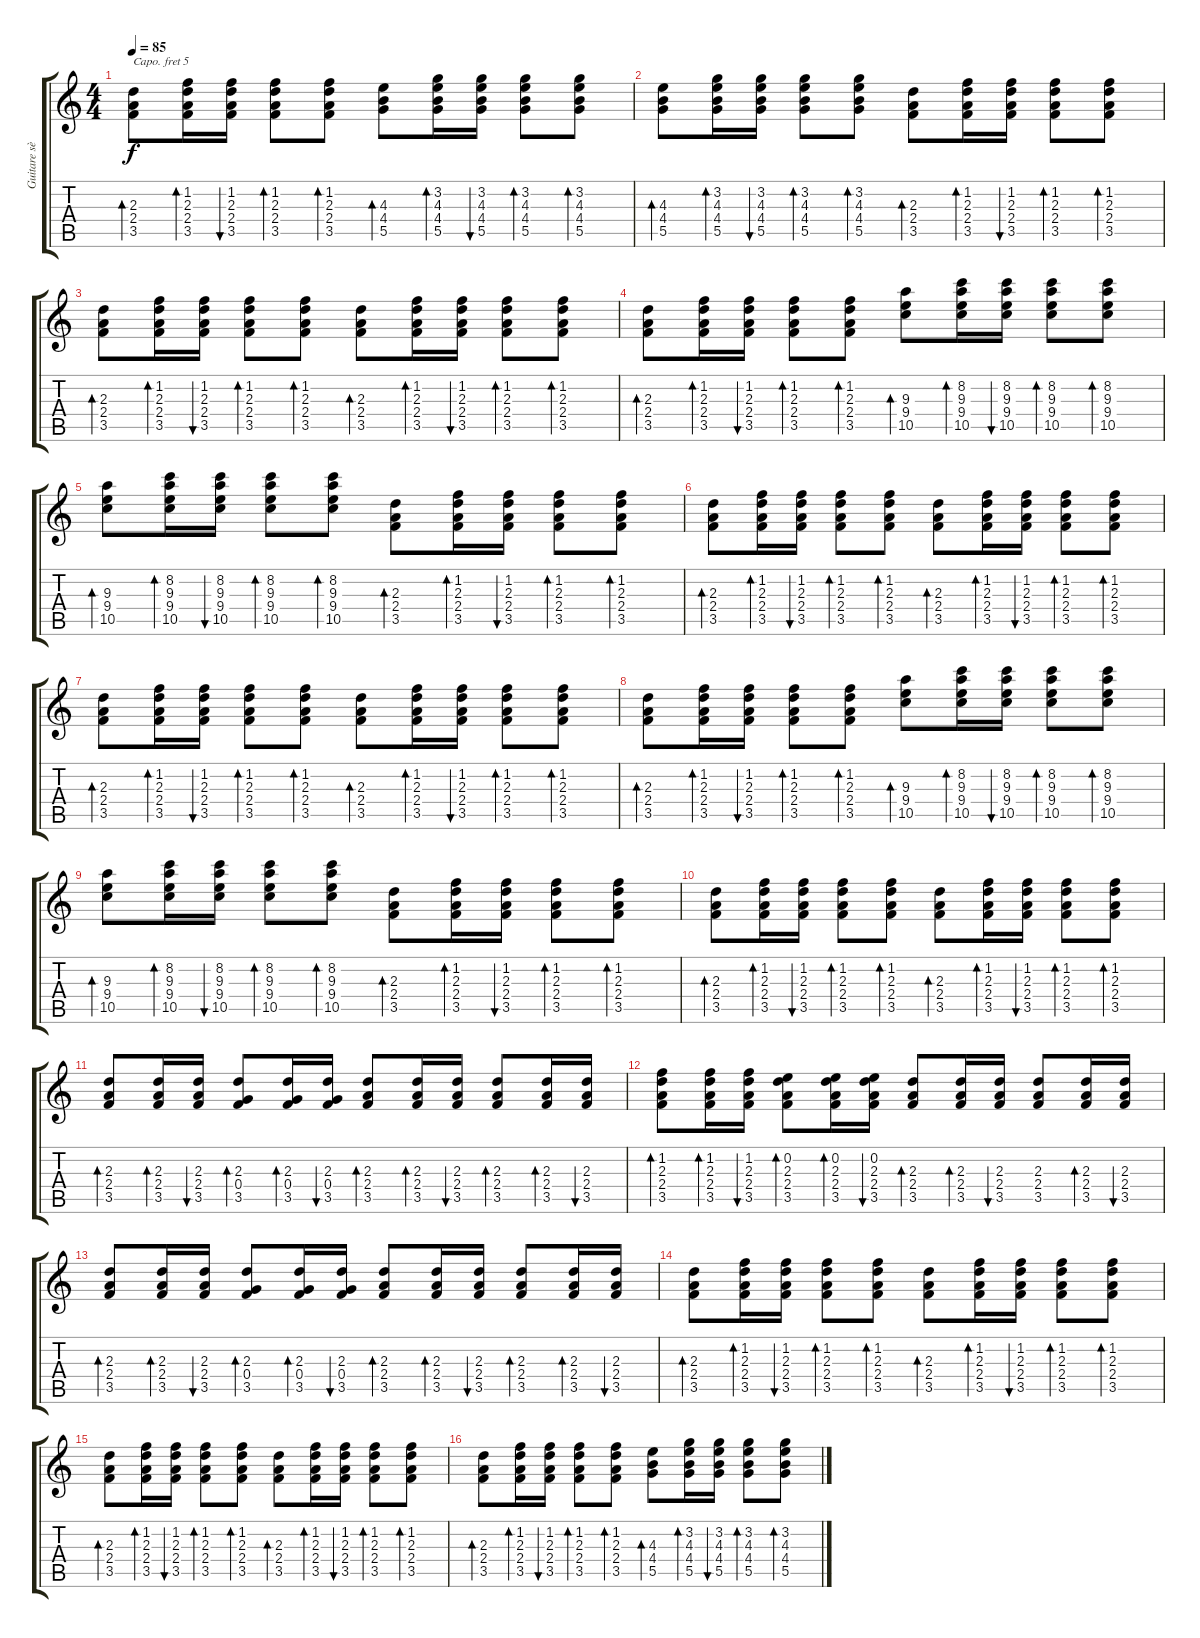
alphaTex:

\track ("Guitare sèche" "Guitare sè") {instrument acousticguitarsteel}
\staff {score tabs}
\capo 5
\tuning (E4 B3 G3 D3 A2 E2) {hide}
\ts (4 4)
\tempo 85
\clef g2
\ks c
(2.3 2.4 3.5).8{bd 240 dy f} (1.2 2.3 2.4 3.5).16{bd 120} (1.2 2.3 2.4 3.5).16{bu 120} (1.2 2.3 2.4 3.5).8{bd 240} (1.2 2.3 2.4 3.5).8{bd 240} (4.3 4.4 5.5).8{bd 240} (3.2 4.3 4.4 5.5).16{bd 120} (3.2 4.3 4.4 5.5).16{bu 120} (3.2 4.3 4.4 5.5).8{bd 240} (3.2 4.3 4.4 5.5).8{bd 240} |
(4.3 4.4 5.5).8{bd 240} (3.2 4.3 4.4 5.5).16{bd 120} (3.2 4.3 4.4 5.5).16{bu 120} (3.2 4.3 4.4 5.5).8{bd 240} (3.2 4.3 4.4 5.5).8{bd 240} (2.3 2.4 3.5).8{bd 240} (1.2 2.3 2.4 3.5).16{bd 120} (1.2 2.3 2.4 3.5).16{bu 120} (1.2 2.3 2.4 3.5).8{bd 240} (1.2 2.3 2.4 3.5).8{bd 240} |
(2.3 2.4 3.5).8{bd 240} (1.2 2.3 2.4 3.5).16{bd 120} (1.2 2.3 2.4 3.5).16{bu 120} (1.2 2.3 2.4 3.5).8{bd 240} (1.2 2.3 2.4 3.5).8{bd 240} (2.3 2.4 3.5).8{bd 240} (1.2 2.3 2.4 3.5).16{bd 120} (1.2 2.3 2.4 3.5).16{bu 120} (1.2 2.3 2.4 3.5).8{bd 240} (1.2 2.3 2.4 3.5).8{bd 240} |
(2.3 2.4 3.5).8{bd 240} (1.2 2.3 2.4 3.5).16{bd 120} (1.2 2.3 2.4 3.5).16{bu 120} (1.2 2.3 2.4 3.5).8{bd 240} (1.2 2.3 2.4 3.5).8{bd 240} (9.3 9.4 10.5).8{bd 240} (8.2 9.3 9.4 10.5).16{bd 120} (8.2 9.3 9.4 10.5).16{bu 120} (8.2 9.3 9.4 10.5).8{bd 240} (8.2 9.3 9.4 10.5).8{bd 240} |
(9.3 9.4 10.5).8{bd 240} (8.2 9.3 9.4 10.5).16{bd 120} (8.2 9.3 9.4 10.5).16{bu 120} (8.2 9.3 9.4 10.5).8{bd 240} (8.2 9.3 9.4 10.5).8{bd 240} (2.3 2.4 3.5).8{bd 240} (1.2 2.3 2.4 3.5).16{bd 120} (1.2 2.3 2.4 3.5).16{bu 120} (1.2 2.3 2.4 3.5).8{bd 240} (1.2 2.3 2.4 3.5).8{bd 240} |
(2.3 2.4 3.5).8{bd 240} (1.2 2.3 2.4 3.5).16{bd 120} (1.2 2.3 2.4 3.5).16{bu 120} (1.2 2.3 2.4 3.5).8{bd 240} (1.2 2.3 2.4 3.5).8{bd 240} (2.3 2.4 3.5).8{bd 240} (1.2 2.3 2.4 3.5).16{bd 120} (1.2 2.3 2.4 3.5).16{bu 120} (1.2 2.3 2.4 3.5).8{bd 240} (1.2 2.3 2.4 3.5).8{bd 240} |
(2.3 2.4 3.5).8{bd 240} (1.2 2.3 2.4 3.5).16{bd 120} (1.2 2.3 2.4 3.5).16{bu 120} (1.2 2.3 2.4 3.5).8{bd 240} (1.2 2.3 2.4 3.5).8{bd 240} (2.3 2.4 3.5).8{bd 240} (1.2 2.3 2.4 3.5).16{bd 120} (1.2 2.3 2.4 3.5).16{bu 120} (1.2 2.3 2.4 3.5).8{bd 240} (1.2 2.3 2.4 3.5).8{bd 240} |
(2.3 2.4 3.5).8{bd 240} (1.2 2.3 2.4 3.5).16{bd 120} (1.2 2.3 2.4 3.5).16{bu 120} (1.2 2.3 2.4 3.5).8{bd 240} (1.2 2.3 2.4 3.5).8{bd 240} (9.3 9.4 10.5).8{bd 240} (8.2 9.3 9.4 10.5).16{bd 120} (8.2 9.3 9.4 10.5).16{bu 120} (8.2 9.3 9.4 10.5).8{bd 240} (8.2 9.3 9.4 10.5).8{bd 240} |
(9.3 9.4 10.5).8{bd 240} (8.2 9.3 9.4 10.5).16{bd 120} (8.2 9.3 9.4 10.5).16{bu 120} (8.2 9.3 9.4 10.5).8{bd 240} (8.2 9.3 9.4 10.5).8{bd 240} (2.3 2.4 3.5).8{bd 240} (1.2 2.3 2.4 3.5).16{bd 120} (1.2 2.3 2.4 3.5).16{bu 120} (1.2 2.3 2.4 3.5).8{bd 240} (1.2 2.3 2.4 3.5).8{bd 240} |
(2.3 2.4 3.5).8{bd 240} (1.2 2.3 2.4 3.5).16{bd 120} (1.2 2.3 2.4 3.5).16{bu 120} (1.2 2.3 2.4 3.5).8{bd 240} (1.2 2.3 2.4 3.5).8{bd 240} (2.3 2.4 3.5).8{bd 240} (1.2 2.3 2.4 3.5).16{bd 120} (1.2 2.3 2.4 3.5).16{bu 120} (1.2 2.3 2.4 3.5).8{bd 240} (1.2 2.3 2.4 3.5).8{bd 240} |
(2.3 2.4 3.5).8{bd 240} (2.3 2.4 3.5).16{bd 120} (2.3 2.4 3.5).16{bu 120} (2.3 0.4 3.5).8{bd 240} (2.3 0.4 3.5).16{bd 120} (2.3 0.4 3.5).16{bu 120} (2.3 2.4 3.5).8{bd 240} (2.3 2.4 3.5).16{bd 120} (2.3 2.4 3.5).16{bu 120} (2.3 2.4 3.5).8{bd 240} (2.3 2.4 3.5).16{bd 120} (2.3 2.4 3.5).16{bu 120} |
(1.2 2.3 2.4 3.5).8{bd 240} (1.2 2.3 2.4 3.5).16{bd 120} (1.2 2.3 2.4 3.5).16{bu 120} (0.2 2.3 2.4 3.5).8{bd 240} (0.2 2.3 2.4 3.5).16{bd 120} (0.2 2.3 2.4 3.5).16{bu 120} (2.3 2.4 3.5).8{bd 120} (2.3 2.4 3.5).16{bd 120} (2.3 2.4 3.5).16{bu 120} (2.3 2.4 3.5).8 (2.3 2.4 3.5).16{bd 120} (2.3 2.4 3.5).16{bu 120} |
(2.3 2.4 3.5).8{bd 240} (2.3 2.4 3.5).16{bd 120} (2.3 2.4 3.5).16{bu 120} (2.3 0.4 3.5).8{bd 240} (2.3 0.4 3.5).16{bd 120} (2.3 0.4 3.5).16{bu 120} (2.3 2.4 3.5).8{bd 240} (2.3 2.4 3.5).16{bd 120} (2.3 2.4 3.5).16{bu 120} (2.3 2.4 3.5).8{bd 240} (2.3 2.4 3.5).16{bd 120} (2.3 2.4 3.5).16{bu 120} |
(2.3 2.4 3.5).8{bd 240} (1.2 2.3 2.4 3.5).16{bd 120} (1.2 2.3 2.4 3.5).16{bu 120} (1.2 2.3 2.4 3.5).8{bd 240} (1.2 2.3 2.4 3.5).8{bd 240} (2.3 2.4 3.5).8{bd 240} (1.2 2.3 2.4 3.5).16{bd 120} (1.2 2.3 2.4 3.5).16{bu 120} (1.2 2.3 2.4 3.5).8{bd 240} (1.2 2.3 2.4 3.5).8{bd 240} |
(2.3 2.4 3.5).8{bd 240} (1.2 2.3 2.4 3.5).16{bd 120} (1.2 2.3 2.4 3.5).16{bu 120} (1.2 2.3 2.4 3.5).8{bd 240} (1.2 2.3 2.4 3.5).8{bd 240} (2.3 2.4 3.5).8{bd 240} (1.2 2.3 2.4 3.5).16{bd 120} (1.2 2.3 2.4 3.5).16{bu 120} (1.2 2.3 2.4 3.5).8{bd 240} (1.2 2.3 2.4 3.5).8{bd 240} |
(2.3 2.4 3.5).8{bd 240} (1.2 2.3 2.4 3.5).16{bd 120} (1.2 2.3 2.4 3.5).16{bu 120} (1.2 2.3 2.4 3.5).8{bd 240} (1.2 2.3 2.4 3.5).8{bd 240} (4.3 4.4 5.5).8{bd 240} (3.2 4.3 4.4 5.5).16{bd 120} (3.2 4.3 4.4 5.5).16{bu 120} (3.2 4.3 4.4 5.5).8{bd 240} (3.2 4.3 4.4 5.5).8{bd 240}
